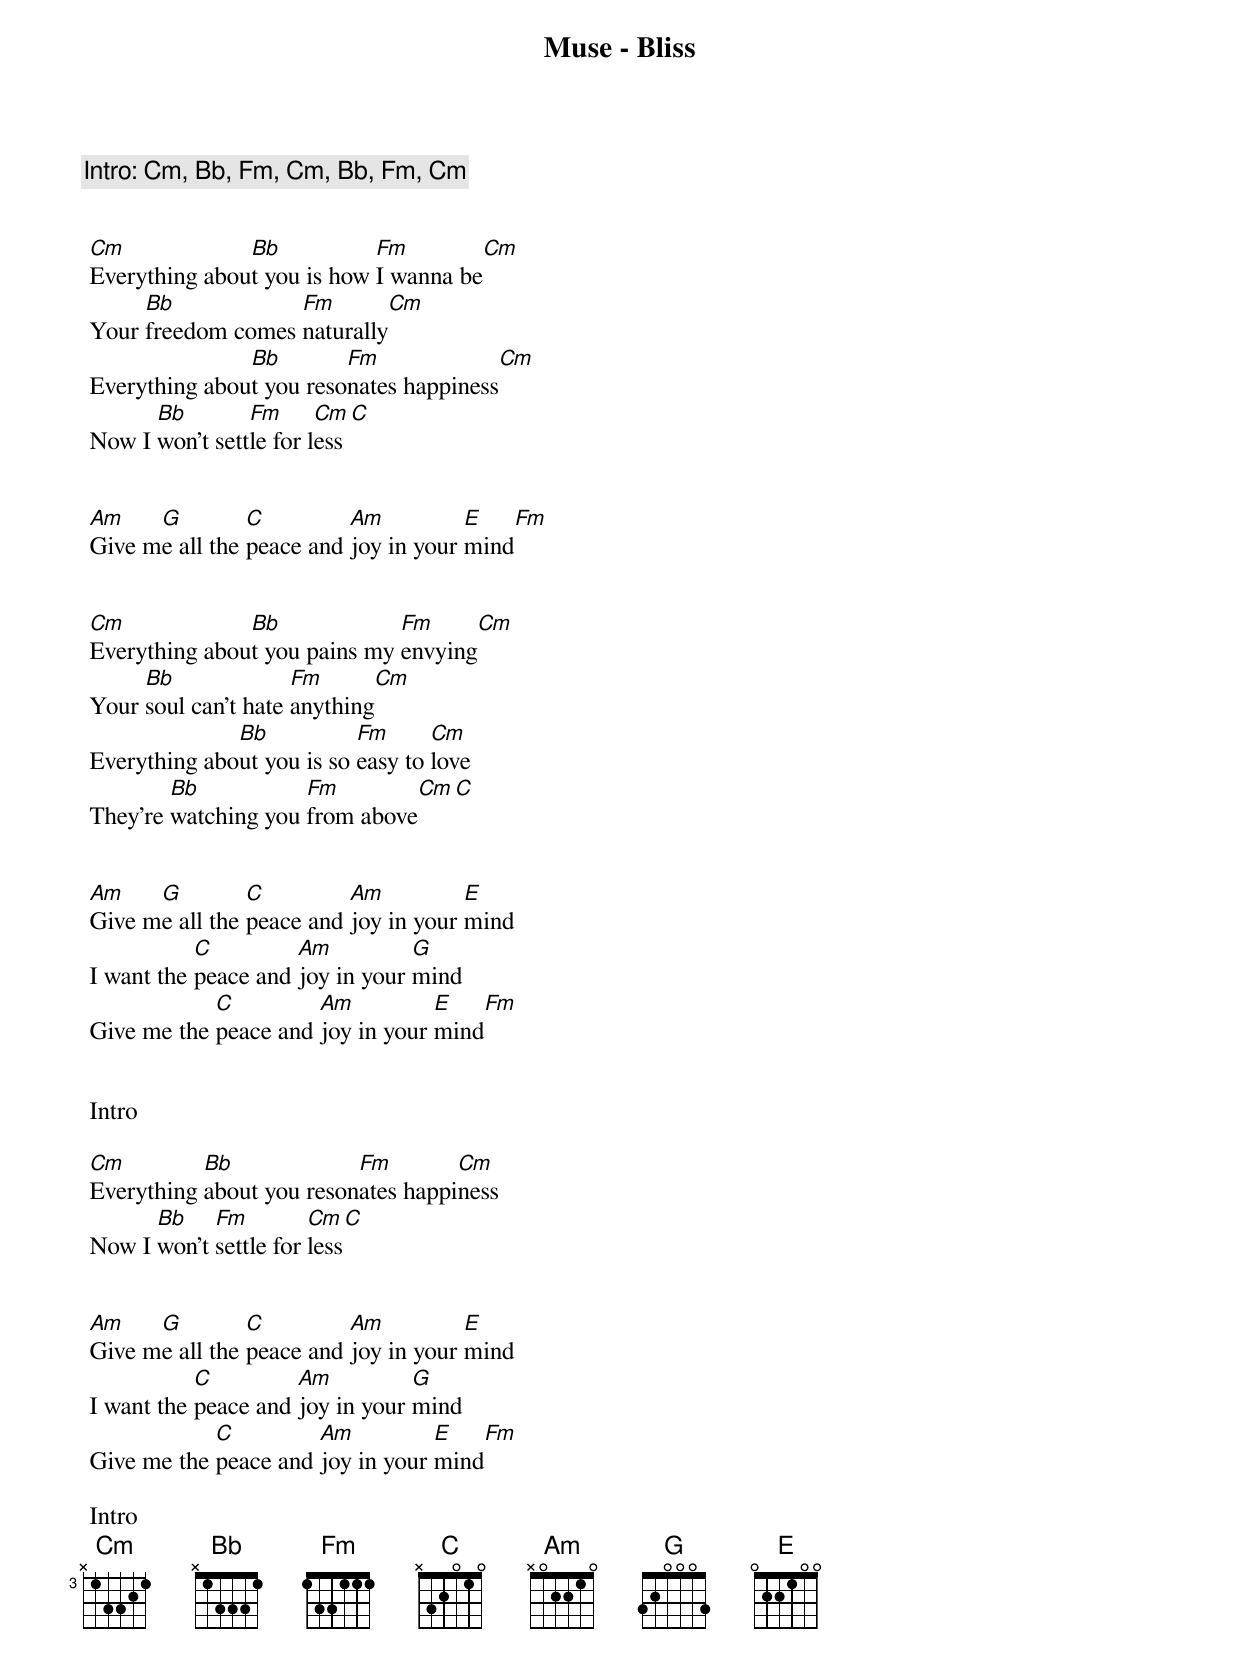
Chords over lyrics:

Muse - Bliss

 Intro: Cm, Bb, Fm, Cm, Bb, Fm, Cm


 Cm             Bb           Fm        Cm
 Everything about you is how I wanna be
      Bb            Fm       Cm
 Your freedom comes naturally
                Bb        Fm             Cm
 Everything about you resonates happiness
       Bb        Fm      Cm      C
 Now I won't settle for less


 Am    G         C         Am          E     Fm
 Give me all the peace and joy in your mind


 Cm             Bb             Fm     Cm
 Everything about you pains my envying
      Bb              Fm      Cm
 Your soul can't hate anything
               Bb           Fm      Cm
 Everything about you is so easy to love
         Bb           Fm        Cm      C
 They're watching you from above


 Am    G         C         Am          E
 Give me all the peace and joy in your mind
            C         Am          G
 I want the peace and joy in your mind
             C         Am          E    Fm
 Give me the peace and joy in your mind


 Intro

 Cm         Bb             Fm        Cm
 Everything about you resonates happiness
       Bb    Fm         Cm     C
 Now I won't settle for less


 Am    G         C         Am          E
 Give me all the peace and joy in your mind
            C         Am          G
 I want the peace and joy in your mind
             C         Am          E    Fm
 Give me the peace and joy in your mind

 Intro
